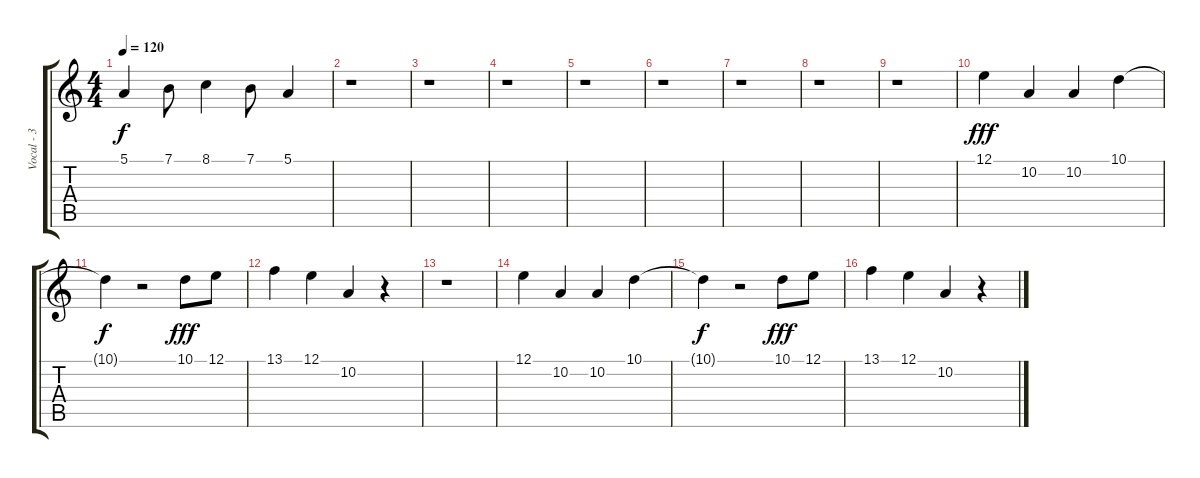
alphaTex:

\track ("Vocal - 3" "Vocal - 3") {instrument rockorgan}
\staff {score tabs}
\tuning (E4 B3 G3 D3 A2 E2) {hide}
\ts (4 4)
\tempo 120
\clef g2
\ks c
5.1.4{dy f} 7.1.8 8.1.4 7.1.8 5.1.4 |
r.1 |
r.1 |
r.1 |
r.1 |
r.1 |
r.1 |
r.1 |
r.1 |
12.1.4{dy fff} 10.2.4 10.2.4 10.1.4 |
10.1{t}.4{dy f} r.2 10.1.8{dy fff} 12.1.8 |
13.1.4 12.1.4 10.2.4 r.4 |
r.1 |
12.1.4 10.2.4 10.2.4 10.1.4 |
10.1{t}.4{dy f} r.2 10.1.8{dy fff} 12.1.8 |
13.1.4 12.1.4 10.2.4 r.4
